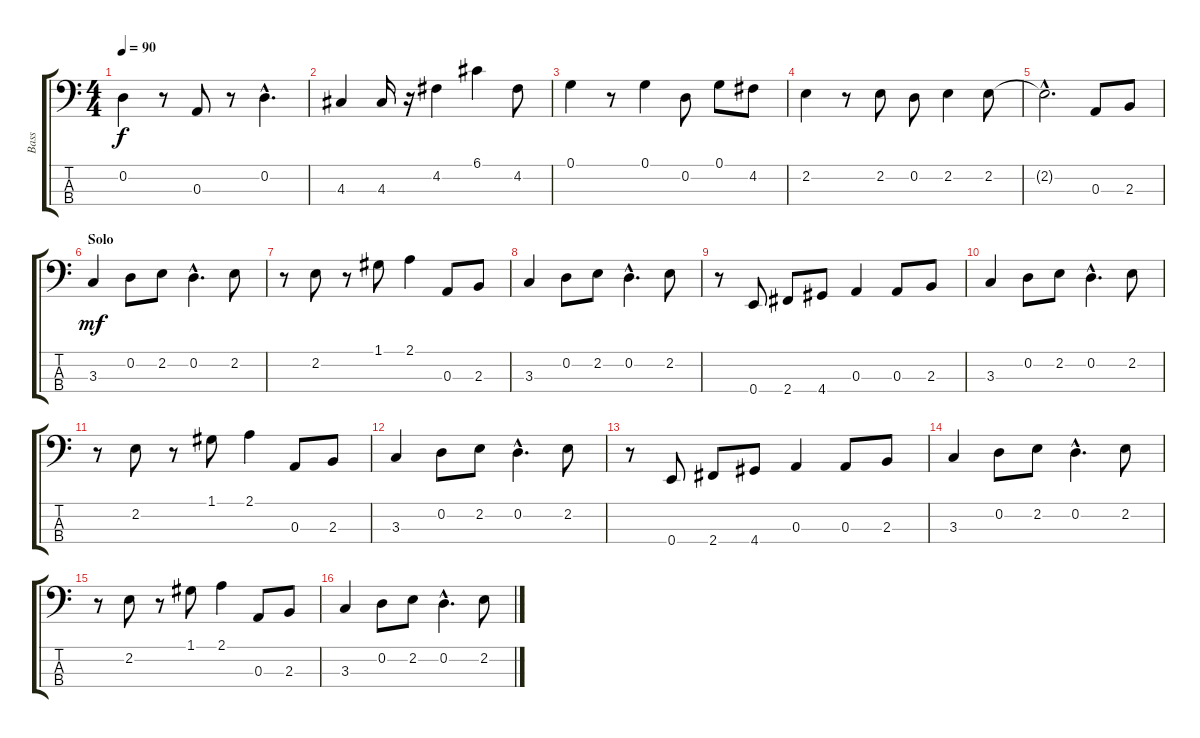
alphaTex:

\track ("Bass" "Bass") {instrument electricbassfinger}
\staff {score tabs}
\tuning (G2 D2 A1 E1) {hide}
\ts (4 4)
\tempo 90
\clef f4
\ks c
0.2.4{dy f} r.8 0.3.8 r.8 0.2{hac}.4{d} |
4.3.4 4.3.16 r.16 4.2.4 6.1.4 4.2.8 |
0.1.4 r.8 0.1.4 0.2.8 0.1.8 4.2.8 |
2.2.4 r.8 2.2.8 0.2.8 2.2.4 2.2.8 |
2.2{hac t}.2{d} 0.3.8 2.3.8 |
\section ("" "Solo")
3.3.4{dy mf} 0.2.8 2.2.8 0.2{hac}.4{d} 2.2.8 |
r.8 2.2.8 r.8 1.1.8 2.1.4 0.3.8 2.3.8 |
3.3.4 0.2.8 2.2.8 0.2{hac}.4{d} 2.2.8 |
r.8 0.4.8 2.4.8 4.4.8 0.3.4 0.3.8 2.3.8 |
3.3.4 0.2.8 2.2.8 0.2{hac}.4{d} 2.2.8 |
r.8 2.2.8 r.8 1.1.8 2.1.4 0.3.8 2.3.8 |
3.3.4 0.2.8 2.2.8 0.2{hac}.4{d} 2.2.8 |
r.8 0.4.8 2.4.8 4.4.8 0.3.4 0.3.8 2.3.8 |
3.3.4 0.2.8 2.2.8 0.2{hac}.4{d} 2.2.8 |
r.8 2.2.8 r.8 1.1.8 2.1.4 0.3.8 2.3.8 |
3.3.4 0.2.8 2.2.8 0.2{hac}.4{d} 2.2.8
